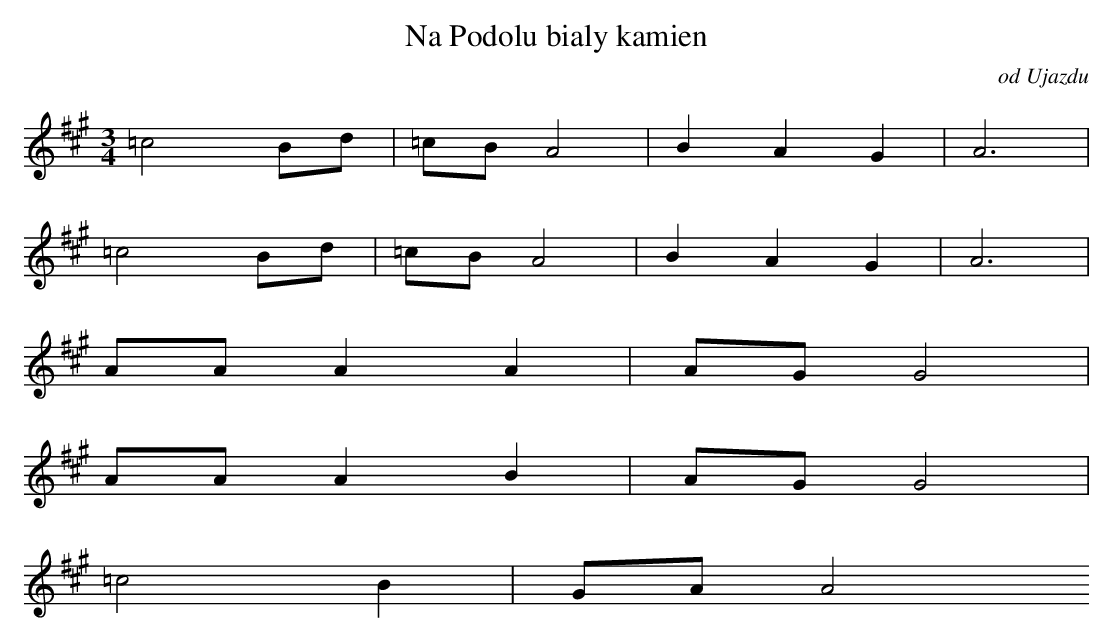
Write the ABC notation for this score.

X:1
T: Na Podolu bialy kamien
O: od Ujazdu
M: 3/4
L: 1/8
K: A
=c4Bd | =cBA4 | B2A2G2 | A6 |
=c4Bd | =cBA4 | B2A2G2 | A6 |
AAA2A2 | AGG4 |
AAA2B2 | AGG4 |
=c4B2 | GAA4
